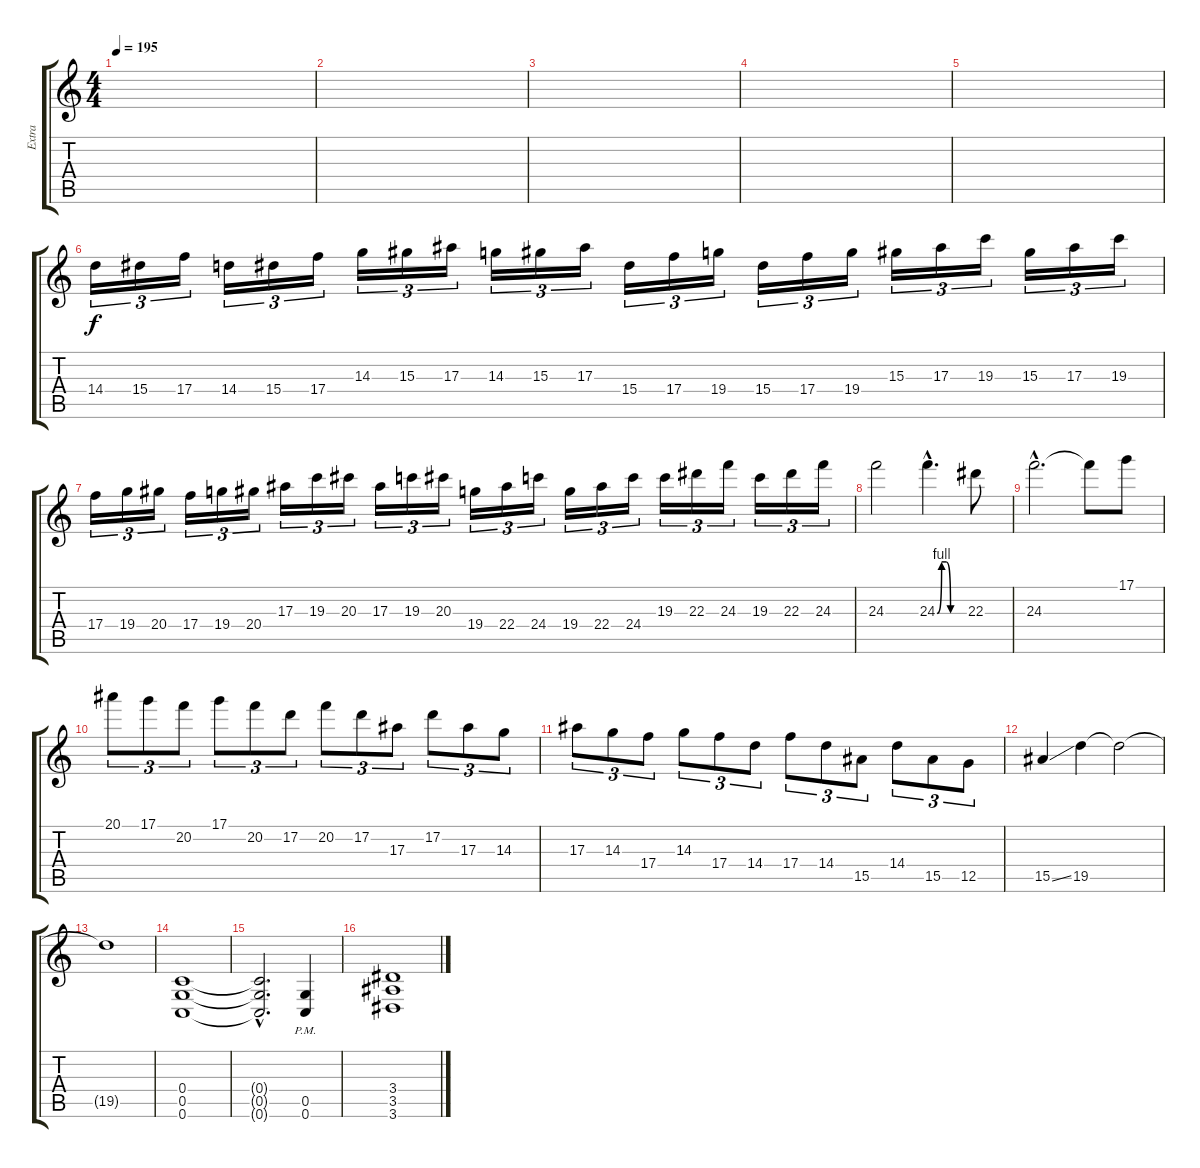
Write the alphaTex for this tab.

\track ("Extra" "Extra") {instrument distortionguitar}
\staff {score tabs}
\tuning (D4 A3 F3 C3 G2 C2) {hide}
\ts (4 4)
\tempo 195
\clef g2
\ks c
|
|
|
|
|
14.4.16{tu (3 2)} 15.4.16{tu (3 2)} 17.4.16{tu (3 2)} 14.4.16{tu (3 2)} 15.4.16{tu (3 2)} 17.4.16{tu (3 2)} 14.3.16{tu (3 2)} 15.3.16{tu (3 2)} 17.3.16{tu (3 2)} 14.3.16{tu (3 2)} 15.3.16{tu (3 2)} 17.3.16{tu (3 2)} 15.4.16{tu (3 2)} 17.4.16{tu (3 2)} 19.4.16{tu (3 2)} 15.4.16{tu (3 2)} 17.4.16{tu (3 2)} 19.4.16{tu (3 2)} 15.3.16{tu (3 2)} 17.3.16{tu (3 2)} 19.3.16{tu (3 2)} 15.3.16{tu (3 2)} 17.3.16{tu (3 2)} 19.3.16{tu (3 2)} |
17.4.16{tu (3 2)} 19.4.16{tu (3 2)} 20.4.16{tu (3 2)} 17.4.16{tu (3 2)} 19.4.16{tu (3 2)} 20.4.16{tu (3 2)} 17.3.16{tu (3 2)} 19.3.16{tu (3 2)} 20.3.16{tu (3 2)} 17.3.16{tu (3 2)} 19.3.16{tu (3 2)} 20.3.16{tu (3 2)} 19.4.16{tu (3 2)} 22.4.16{tu (3 2)} 24.4.16{tu (3 2)} 19.4.16{tu (3 2)} 22.4.16{tu (3 2)} 24.4.16{tu (3 2)} 19.3.16{tu (3 2)} 22.3.16{tu (3 2)} 24.3.16{tu (3 2)} 19.3.16{tu (3 2)} 22.3.16{tu (3 2)} 24.3.16{tu (3 2)} |
24.3.2 24.3{be (custom 0 0 10 4 20 4 30 0 60 0) hac}.4{d} 22.3.8 |
24.3{hac}.2{d} 24.3{t}.8 17.1.8 |
20.1.8{tu (3 2)} 17.1.8{tu (3 2)} 20.2.8{tu (3 2)} 17.1.8{tu (3 2)} 20.2.8{tu (3 2)} 17.2.8{tu (3 2)} 20.2.8{tu (3 2)} 17.2.8{tu (3 2)} 17.3.8{tu (3 2)} 17.2.8{tu (3 2)} 17.3.8{tu (3 2)} 14.3.8{tu (3 2)} |
17.3.8{tu (3 2)} 14.3.8{tu (3 2)} 17.4.8{tu (3 2)} 14.3.8{tu (3 2)} 17.4.8{tu (3 2)} 14.4.8{tu (3 2)} 17.4.8{tu (3 2)} 14.4.8{tu (3 2)} 15.5.8{tu (3 2)} 14.4.8{tu (3 2)} 15.5.8{tu (3 2)} 12.5.8{tu (3 2)} |
15.5{ss}.4 19.5.4 19.5{t}.2 |
19.5{t}.1 |
(0.4 0.5 0.6).1 |
(0.4{hac t} 0.5{hac t} 0.6{hac t}).2{d} (0.5{pm} 0.6).4 |
(3.4 3.5 3.6).1
